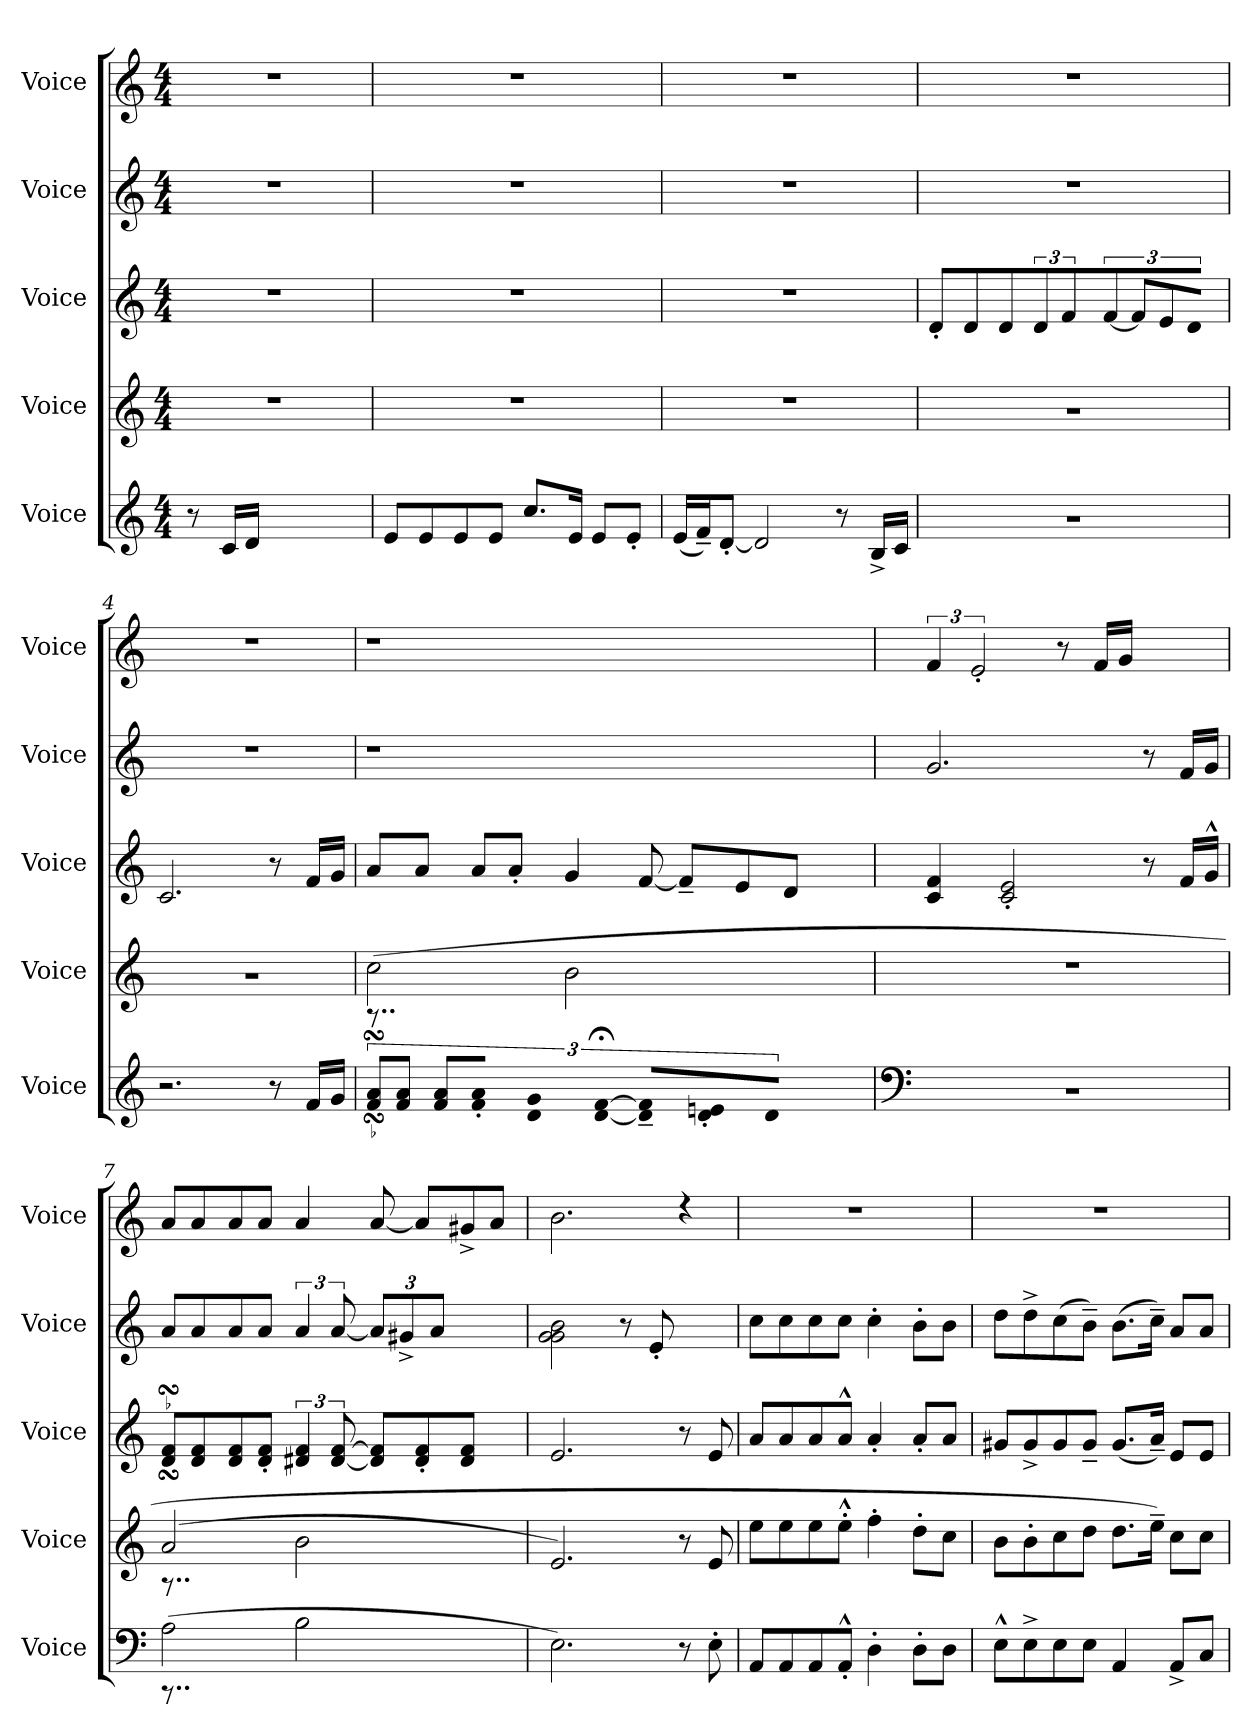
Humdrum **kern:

**kern	**kern	**kern	**kern	**kern
*part5	*part4	*part3	*part2	*part1
*staff5	*staff4	*staff3	*staff2	*staff1
*I"Voice	*I"Voice	*I"Voice	*I"Voice	*I"Voice
*I'Voice	*I'Voice	*I'Voice	*I'Voice	*I'Voice
*clefG2	*clefG2	*clefG2	*clefG2	*clefG2
*M4/4	*M4/4	*M4/4	*M4/4	*M4/4
=	=	=	=	=
8r	1r	1r	1r	1r
16c/LL	.	.	.	.
16d/JJ	.	.	.	.
2.ryy	.	.	.	.
=1	=1	=1	=1	=1
8e/L	1r	1r	1r	1r
8e/	.	.	.	.
8e/	.	.	.	.
8e/J	.	.	.	.
8.cc/L	.	.	.	.
16e/Jk	.	.	.	.
8e/L	.	.	.	.
8e'</J	.	.	.	.
=2	=2	=2	=2	=2
(<16e/LL	1r	1r	1r	1r
16f~</J)	.	.	.	.
[<8d'<'</J	.	.	.	.
2d/]	.	.	.	.
8r	.	.	.	.
16B^</LL	.	.	.	.
16c/JJ	.	.	.	.
!!LO:LB:g=z
=3	=3	=3	=3	=3
1rcc	1rcc	8d'<'</L	1r	1r
.	.	8d/	.	.
.	.	8d/	.	.
.	.	12d/J	.	.
.	.	6f/	.	.
.	.	[<12f/	.	.
.	.	12f/L]	.	.
.	.	12e/	.	.
.	.	8d/J	.	.
=4	=4	=4	=4	=4
2.rcc	1rcc	2.c/	1r	1r
8r	.	8r	.	.
16f/LL	.	16f/LL	.	.
16g/JJ	.	16g/JJ	.	.
=5	=5	=5	=5	=5
*	*^	*	*	*
12f/sSSS 12a/sSSSL	(>2cc\	8..rG	8a/L	1r	1r
12f/ 12a/J	.	.	.	.	.
.	.	.	8a/J	.	.
12f/ 12a/L	.	.	.	.	.
.	.	4ryy	.	.	.
8f/'< 8a/'<J	.	.	8a/L	.	.
4d/ 4g/	.	.	8a'</J	.	.
.	.	2ryy	.	.	.
.	2b\	.	4g/	.	.
[<8d/;< [>8f/;<	.	.	.	.	.
8d/]~< 8f/]~<L	.	.	[<8f/	.	.
8d/'< 8e/'<	.	.	8f~</L]	.	.
.	.	4ryy	.	.	.
8d/J	4ryy	.	8e/	4ryy	4ryy
8ryy	.	.	8d/J	.	.
.	.	32ryy	.	.	.
*	*v	*v	*	*	*
!!LO:LB:g=z
=6	=6	=6	=6	=6
*clefF4	*	*	*	*
1rE	1rdd	4c/ 4f/	(>2.g/	6f/
.	.	.	.	3e'</
.	.	2c/'< 2e/'<	.	.
.	.	.	.	8r
.	.	.	.	16f/LL
.	.	.	.	16g/JJ
.	.	8r	8r	4ryy
.	.	16f/LL	16f/LL	.
.	.	16g^^>/JJ	16g/JJ	.
=7	=7	=7	=7	=7
*^	*^	*	*	*
(>2A\	8..rBBB	(>2a/	8..rA	8d/sSSS 8f/sSSSL	8a/L	8a/L
.	.	.	.	8d/ 8f/	8a/	8a/
.	4ryy	.	4ryy	.	.	.
.	.	.	.	8d/ 8f/	8a/	8a/
.	.	.	.	8d/'< 8f/'<J	8a/J	8a/J
.	2ryy	.	2ryy	.	.	.
2B\	.	2b\	.	6d#X/ 6f/	6a/	4a/
.	.	.	.	[<12d#/ [>12f/	[<12a/	.
.	.	.	.	8d#/] 8f/]L	12a/L]	[<8a/
.	.	.	.	.	12g#X^</	.
.	.	.	.	8d#/'< 8f/'<	.	8a/L]
.	.	.	.	.	12a/J	.
.	4ryy	.	4ryy	.	.	.
4ryy	.	4ryy	.	8d#/ 8f/J	4ryy	8g#X^</
.	.	.	.	8ryy	.	8a/J
.	32ryy	.	32ryy	.	.	.
*v	*v	*	*	*	*	*
*	*v	*v	*	*	*
=8	=8	=8	=8	=8
2.E\)	2.e/)	2.e/	2g\ 2g\ 2b\	2.b\
.	.	.	8r	.
.	.	.	8e'</	.
8r	8r	8r	4ryy	4rcc
8E'<\	8e/	8e/	.	.
!!LO:PB:g=z
=9	=9	=9	=9	=9
8AA/L	8ee\L	8a/L	8cc\L	1r
8AA/	8ee\	8a/	8cc\	.
8AA/	8ee\	8a/	8cc\	.
8AA^^>'</J	8ee^^>'<\J	8a^^>/J	8cc\J	.
4D'<\	4ff'<\	4a'</	4cc'<'<\	.
8D'<\L	8dd'<\L	8a'</L	8b'<\L	.
8D\J	8cc\J	8a/J	8b\J	.
=10	=10	=10	=10	=10
8E^^>\L	8b\L	8g#X/L	8dd\L	1r
8E^<\	8b'<\	8g#^</	8dd^<\	.
8E\	8cc\	8g#/	(<8cc\	.
8E\J	8dd\J	8g#~</J	8b~<\J)	.
4AA/	8.dd\L	(<8.g#/L	(>8.b\L	.
.	16ee~<\Jk)	16a~</Jk)	16cc~<\Jk)	.
8AA^</L	8cc\L	8e/L	8a/L	.
8C/J	8cc\J	8e/J	8a/J	.
=	=	=	=	=
*-	*-	*-	*-	*-
